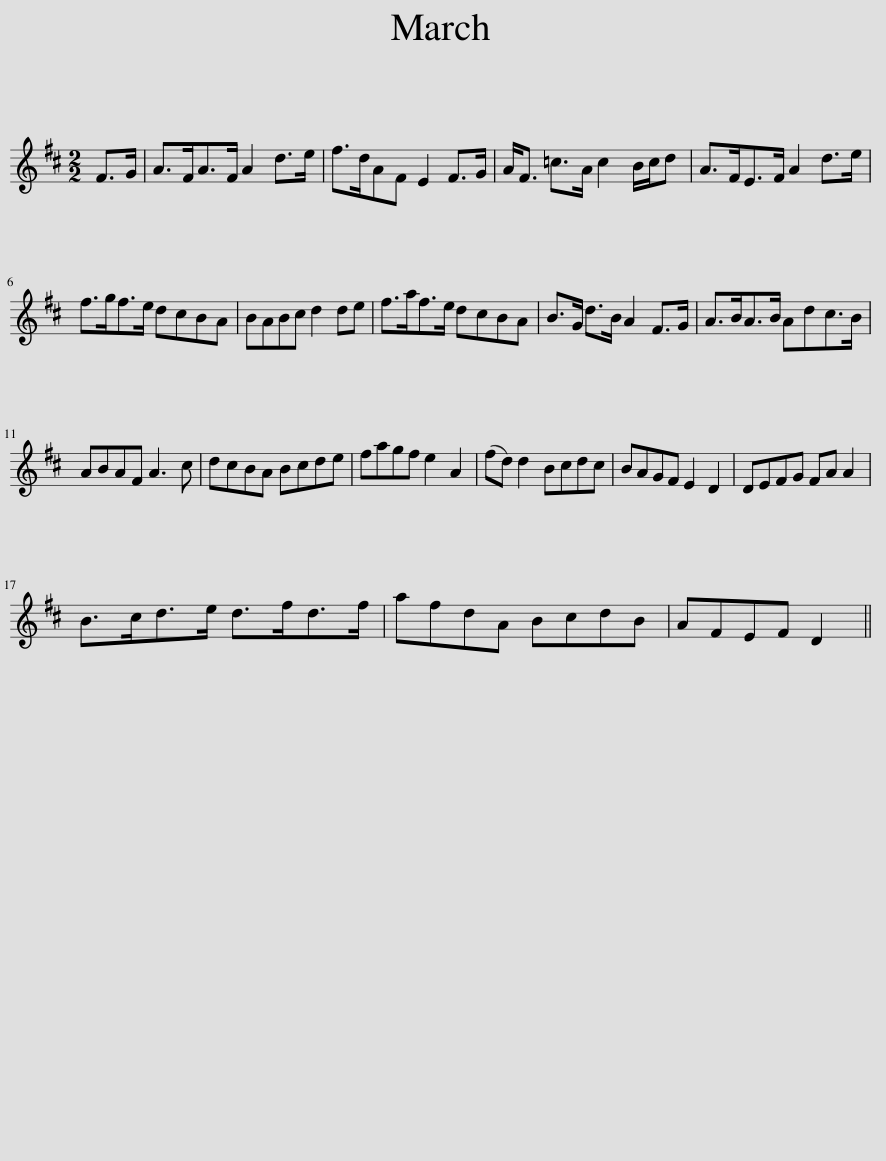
X:1
L:1/8
M:2/2
I:linebreak $
K:D
V:1 treble
V:1
 F>G | A>FA>F A2 d>e | f>dAF E2 F>G | A<F =c>A c2 B/c/d | A>FE>F A2 d>e |$ %5
 f>gf>e dcBA | BABc d2 de | f>af>e dcBA | B>G d>B A2 F>G | A>BA>B Adc>B |$ %10
 ABAF A3 c | dcBA Bcde | fagf e2 A2 | (fd) d2 Bcdc | BAGF E2 D2 | %15
 DEFG FA A2 |$ B>cd>e d>fd>f | afdA BcdB | AFEF D2 || %19
